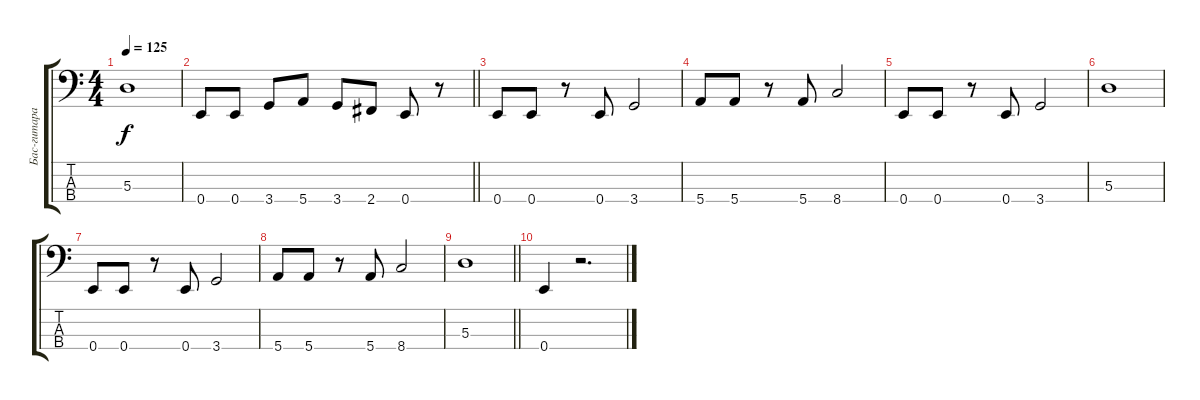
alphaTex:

\track ("Бас-гитара" "Бас-гитара") {instrument electricbassfinger}
\staff {score tabs}
\tuning (G2 D2 A1 E1) {hide}
\ts (4 4)
\tempo 125
\clef f4
\ks c
5.3.1{dy f} |
\barLineRight lightlight
0.4.8 0.4.8 3.4.8 5.4.8 3.4.8 2.4.8 0.4.8 r.8 |
0.4.8 0.4.8 r.8 0.4.8 3.4.2 |
5.4.8 5.4.8 r.8 5.4.8 8.4.2 |
0.4.8 0.4.8 r.8 0.4.8 3.4.2 |
5.3.1 |
0.4.8 0.4.8 r.8 0.4.8 3.4.2 |
5.4.8 5.4.8 r.8 5.4.8 8.4.2 |
\barLineRight lightlight
5.3.1 |
0.4.4 r.2{d}
